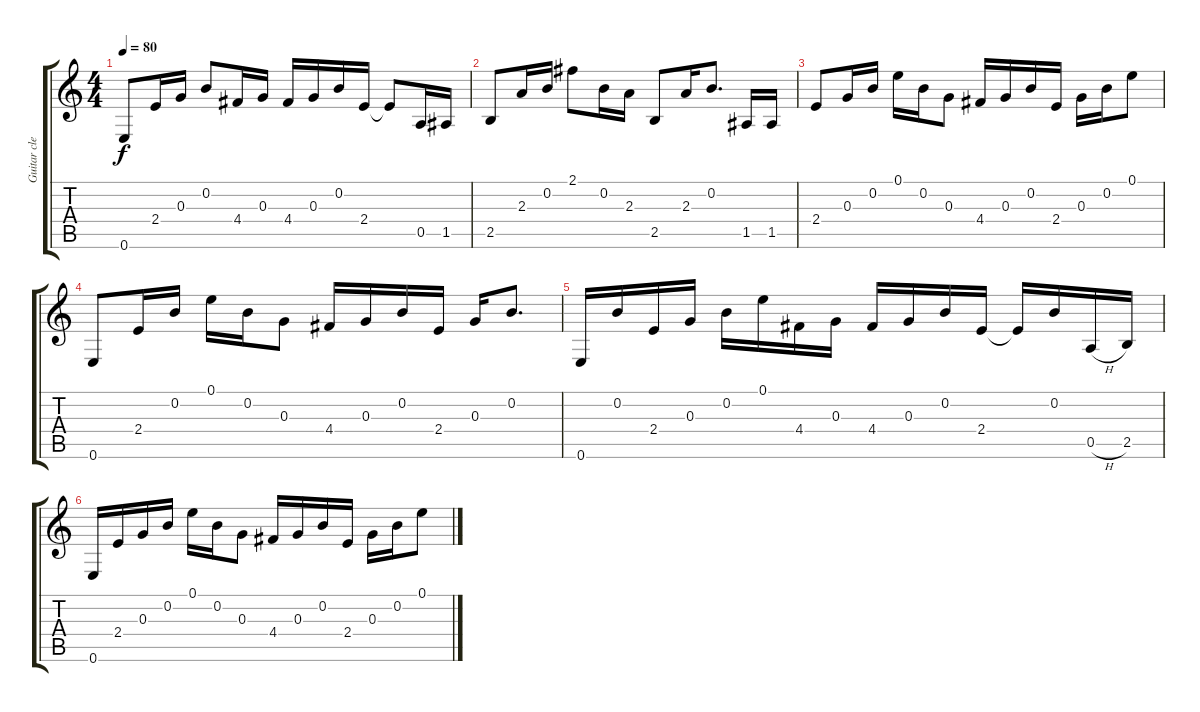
\track ("Guitar clean" "Guitar cle") {instrument electricguitarclean}
\staff {score tabs}
\tuning (E4 B3 G3 D3 A2 E2) {hide}
\ts (4 4)
\tempo 80
\clef g2
\ks c
0.6.8{dy f} 2.4.16 0.3.16 0.2.8 4.4.16 0.3.16 4.4.16 0.3.16 0.2.16 2.4.16 2.4{t}.8 0.5.16 1.5.16 |
2.5.8 2.3.16 0.2.16 2.1.8 0.2.16 2.3.16 2.5.8 2.3.16 0.2.8{d} 1.5.16 1.5.16 |
2.4.8 0.3.16 0.2.16 0.1.16 0.2.16 0.3.8 4.4.16 0.3.16 0.2.16 2.4.16 0.3.16 0.2.16 0.1.8 |
0.6.8 2.4.16 0.2.16 0.1.16 0.2.16 0.3.8 4.4.16 0.3.16 0.2.16 2.4.16 0.3.16 0.2.8{d} |
0.6.16 0.2.16 2.4.16 0.3.16 0.2.16 0.1.16 4.4.16 0.3.16 4.4.16 0.3.16 0.2.16 2.4.16 2.4{t}.16 0.2.16 0.5{h}.16 2.5.16 |
0.6.16 2.4.16 0.3.16 0.2.16 0.1.16 0.2.16 0.3.8 4.4.16 0.3.16 0.2.16 2.4.16 0.3.16 0.2.16 0.1.8
